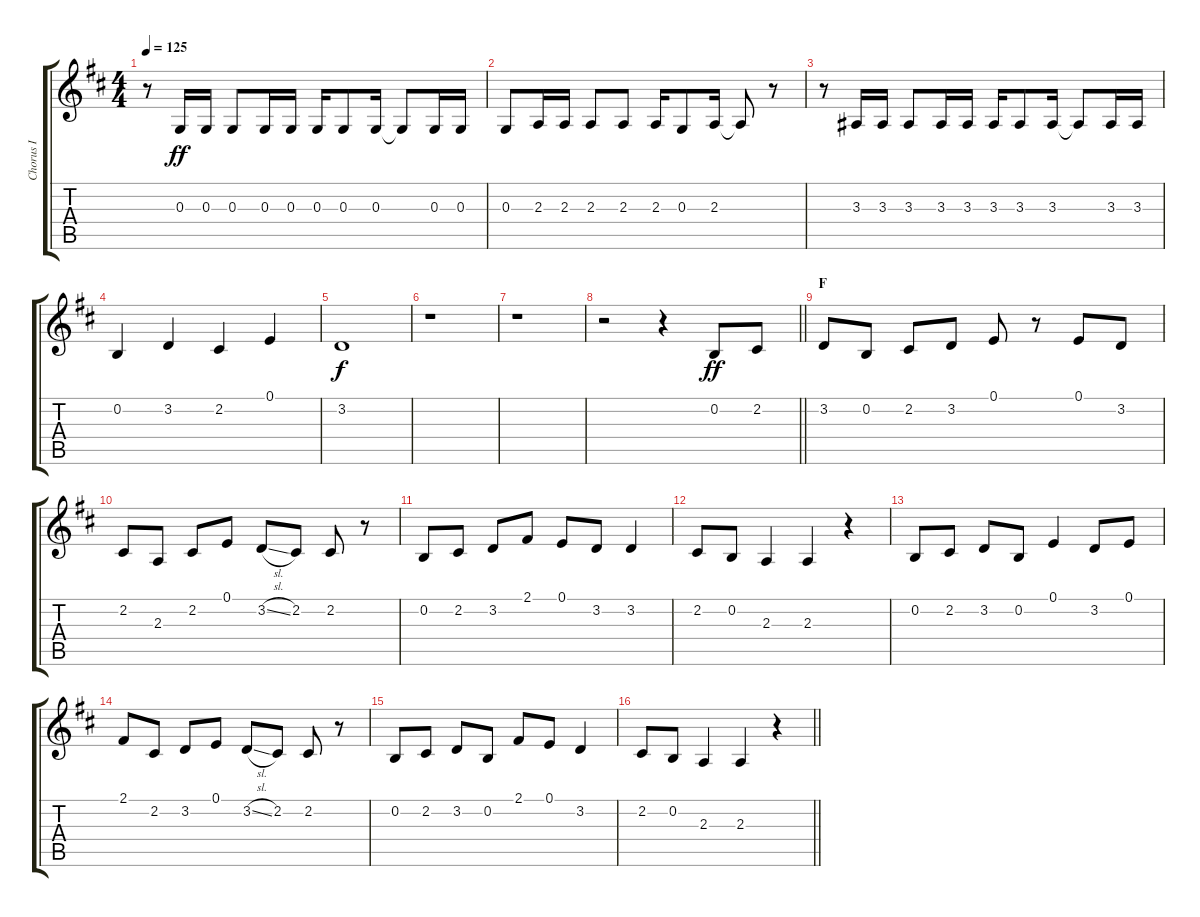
\track ("Chorus I" "Chorus I") {instrument voiceoohs}
\staff {score tabs}
\tuning (E4 B3 G3 D3 A2 E2) {hide}
\ts (4 4)
\tempo 125
\clef g2
\ks d
r.8{dy ff} 0.3.16 0.3.16 0.3.8 0.3.16 0.3.16 0.3.16 0.3.8 0.3.16 0.3{t}.8 0.3.16 0.3.16 |
0.3.8 2.3.16 2.3.16 2.3.8 2.3.8 2.3.16 0.3.8 2.3.16 2.3{t}.8 r.8 |
r.8 3.3.16 3.3.16 3.3.8 3.3.16 3.3.16 3.3.16 3.3.8 3.3.16 3.3{t}.8 3.3.16 3.3.16 |
0.2.4 3.2.4 2.2.4 0.1.4 |
3.2.1{dy f} |
r.1 |
r.1 |
\barLineRight lightlight
r.2 r.4 0.2.8{dy ff} 2.2.8 |
\section ("" "F")
3.2.8 0.2.8 2.2.8 3.2.8 0.1.8 r.8 0.1.8 3.2.8 |
2.2.8 2.3.8 2.2.8 0.1.8 3.2{sl}.8 2.2.8 2.2.8 r.8 |
0.2.8 2.2.8 3.2.8 2.1.8 0.1.8 3.2.8 3.2.4 |
2.2.8 0.2.8 2.3.4 2.3.4 r.4 |
0.2.8 2.2.8 3.2.8 0.2.8 0.1.4 3.2.8 0.1.8 |
2.1.8 2.2.8 3.2.8 0.1.8 3.2{sl}.8 2.2.8 2.2.8 r.8 |
0.2.8 2.2.8 3.2.8 0.2.8 2.1.8 0.1.8 3.2.4 |
\barLineRight lightlight
2.2.8 0.2.8 2.3.4 2.3.4 r.4
